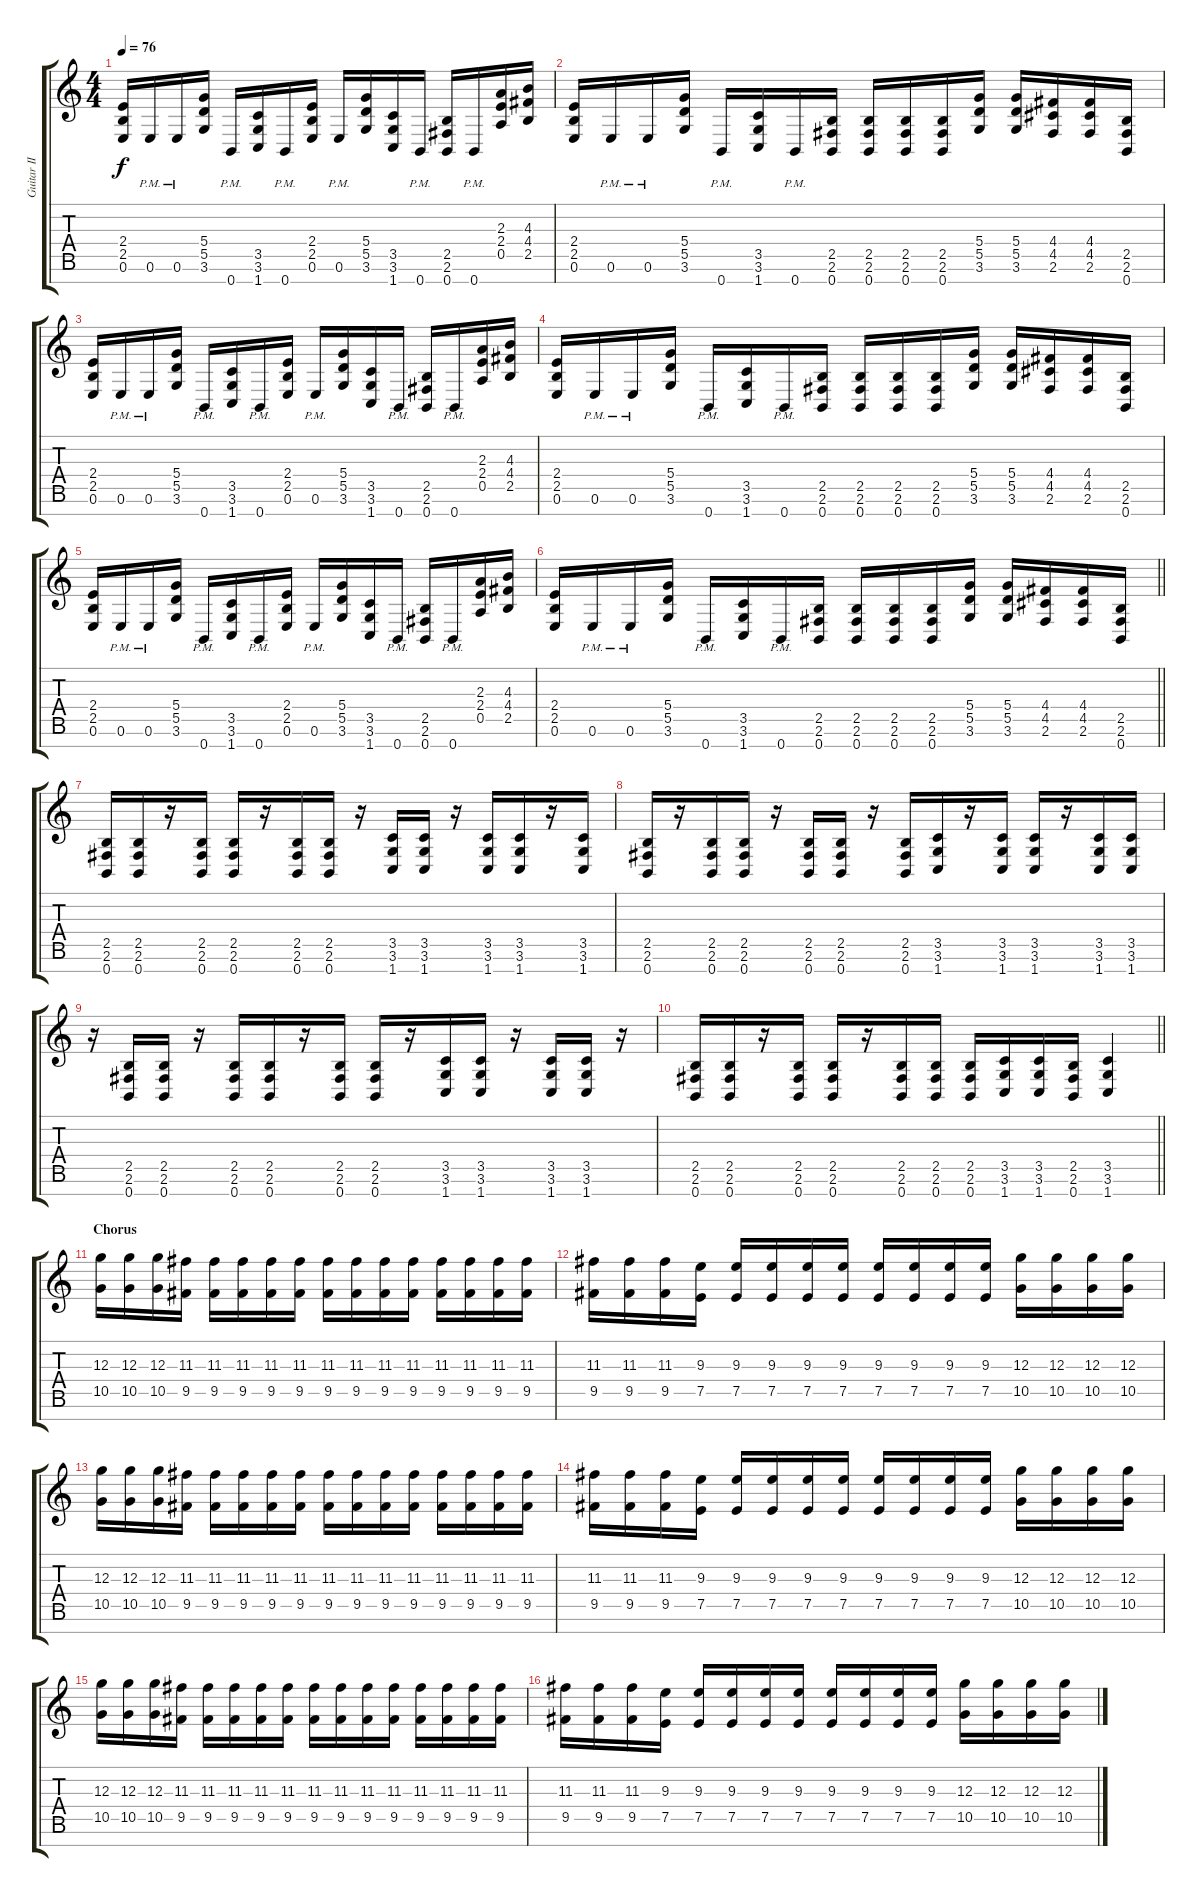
\track ("Guitar II" "Guitar II") {instrument distortionguitar}
\staff {score tabs}
\tuning (E4 B3 G3 D3 A2 E2 B1) {hide}
\ts (4 4)
\tempo 76
\clef g2
\ks c
(2.4 2.5 0.6).16{dy f} 0.6{pm}.16 0.6{pm}.16 (5.4 5.5 3.6).16 0.7{pm}.16 (3.5 3.6 1.7).16 0.7{pm}.16 (2.4 2.5 0.6).16 0.6{pm}.16 (5.4 5.5 3.6).16 (3.5 3.6 1.7).16 0.7{pm}.16 (2.5 2.6 0.7).16 0.7{pm}.16 (2.3 2.4 0.5).16 (4.3 4.4 2.5).16 |
(2.4 2.5 0.6).16 0.6{pm}.16 0.6{pm}.16 (5.4 5.5 3.6).16 0.7{pm}.16 (3.5 3.6 1.7).16 0.7{pm}.16 (2.5 2.6 0.7).16 (2.5 2.6 0.7).16 (2.5 2.6 0.7).16 (2.5 2.6 0.7).16 (5.4 5.5 3.6).16 (5.4 5.5 3.6).16 (4.4 4.5 2.6).16 (4.4 4.5 2.6).16 (2.5 2.6 0.7).16 |
(2.4 2.5 0.6).16 0.6{pm}.16 0.6{pm}.16 (5.4 5.5 3.6).16 0.7{pm}.16 (3.5 3.6 1.7).16 0.7{pm}.16 (2.4 2.5 0.6).16 0.6{pm}.16 (5.4 5.5 3.6).16 (3.5 3.6 1.7).16 0.7{pm}.16 (2.5 2.6 0.7).16 0.7{pm}.16 (2.3 2.4 0.5).16 (4.3 4.4 2.5).16 |
(2.4 2.5 0.6).16 0.6{pm}.16 0.6{pm}.16 (5.4 5.5 3.6).16 0.7{pm}.16 (3.5 3.6 1.7).16 0.7{pm}.16 (2.5 2.6 0.7).16 (2.5 2.6 0.7).16 (2.5 2.6 0.7).16 (2.5 2.6 0.7).16 (5.4 5.5 3.6).16 (5.4 5.5 3.6).16 (4.4 4.5 2.6).16 (4.4 4.5 2.6).16 (2.5 2.6 0.7).16 |
(2.4 2.5 0.6).16 0.6{pm}.16 0.6{pm}.16 (5.4 5.5 3.6).16 0.7{pm}.16 (3.5 3.6 1.7).16 0.7{pm}.16 (2.4 2.5 0.6).16 0.6{pm}.16 (5.4 5.5 3.6).16 (3.5 3.6 1.7).16 0.7{pm}.16 (2.5 2.6 0.7).16 0.7{pm}.16 (2.3 2.4 0.5).16 (4.3 4.4 2.5).16 |
\barLineRight lightlight
(2.4 2.5 0.6).16 0.6{pm}.16 0.6{pm}.16 (5.4 5.5 3.6).16 0.7{pm}.16 (3.5 3.6 1.7).16 0.7{pm}.16 (2.5 2.6 0.7).16 (2.5 2.6 0.7).16 (2.5 2.6 0.7).16 (2.5 2.6 0.7).16 (5.4 5.5 3.6).16 (5.4 5.5 3.6).16 (4.4 4.5 2.6).16 (4.4 4.5 2.6).16 (2.5 2.6 0.7).16 |
\section ("" "")
(2.5 2.6 0.7).16 (2.5 2.6 0.7).16 r.16 (2.5 2.6 0.7).16 (2.5 2.6 0.7).16 r.16 (2.5 2.6 0.7).16 (2.5 2.6 0.7).16 r.16 (3.5 3.6 1.7).16 (3.5 3.6 1.7).16 r.16 (3.5 3.6 1.7).16 (3.5 3.6 1.7).16 r.16 (3.5 3.6 1.7).16 |
(2.5 2.6 0.7).16 r.16 (2.5 2.6 0.7).16 (2.5 2.6 0.7).16 r.16 (2.5 2.6 0.7).16 (2.5 2.6 0.7).16 r.16 (2.5 2.6 0.7).16 (3.5 3.6 1.7).16 r.16 (3.5 3.6 1.7).16 (3.5 3.6 1.7).16 r.16 (3.5 3.6 1.7).16 (3.5 3.6 1.7).16 |
r.16 (2.5 2.6 0.7).16 (2.5 2.6 0.7).16 r.16 (2.5 2.6 0.7).16 (2.5 2.6 0.7).16 r.16 (2.5 2.6 0.7).16 (2.5 2.6 0.7).16 r.16 (3.5 3.6 1.7).16 (3.5 3.6 1.7).16 r.16 (3.5 3.6 1.7).16 (3.5 3.6 1.7).16 r.16 |
\barLineRight lightlight
(2.5 2.6 0.7).16 (2.5 2.6 0.7).16 r.16 (2.5 2.6 0.7).16 (2.5 2.6 0.7).16 r.16 (2.5 2.6 0.7).16 (2.5 2.6 0.7).16 (2.5 2.6 0.7).16 (3.5 3.6 1.7).16 (3.5 3.6 1.7).16 (2.5 2.6 0.7).16 (3.5 3.6 1.7).4 |
\section ("" "Chorus")
(12.3 10.5).16 (12.3 10.5).16 (12.3 10.5).16 (11.3 9.5).16 (11.3 9.5).16 (11.3 9.5).16 (11.3 9.5).16 (11.3 9.5).16 (11.3 9.5).16 (11.3 9.5).16 (11.3 9.5).16 (11.3 9.5).16 (11.3 9.5).16 (11.3 9.5).16 (11.3 9.5).16 (11.3 9.5).16 |
(11.3 9.5).16 (11.3 9.5).16 (11.3 9.5).16 (9.3 7.5).16 (9.3 7.5).16 (9.3 7.5).16 (9.3 7.5).16 (9.3 7.5).16 (9.3 7.5).16 (9.3 7.5).16 (9.3 7.5).16 (9.3 7.5).16 (12.3 10.5).16 (12.3 10.5).16 (12.3 10.5).16 (12.3 10.5).16 |
(12.3 10.5).16 (12.3 10.5).16 (12.3 10.5).16 (11.3 9.5).16 (11.3 9.5).16 (11.3 9.5).16 (11.3 9.5).16 (11.3 9.5).16 (11.3 9.5).16 (11.3 9.5).16 (11.3 9.5).16 (11.3 9.5).16 (11.3 9.5).16 (11.3 9.5).16 (11.3 9.5).16 (11.3 9.5).16 |
(11.3 9.5).16 (11.3 9.5).16 (11.3 9.5).16 (9.3 7.5).16 (9.3 7.5).16 (9.3 7.5).16 (9.3 7.5).16 (9.3 7.5).16 (9.3 7.5).16 (9.3 7.5).16 (9.3 7.5).16 (9.3 7.5).16 (12.3 10.5).16 (12.3 10.5).16 (12.3 10.5).16 (12.3 10.5).16 |
(12.3 10.5).16 (12.3 10.5).16 (12.3 10.5).16 (11.3 9.5).16 (11.3 9.5).16 (11.3 9.5).16 (11.3 9.5).16 (11.3 9.5).16 (11.3 9.5).16 (11.3 9.5).16 (11.3 9.5).16 (11.3 9.5).16 (11.3 9.5).16 (11.3 9.5).16 (11.3 9.5).16 (11.3 9.5).16 |
(11.3 9.5).16 (11.3 9.5).16 (11.3 9.5).16 (9.3 7.5).16 (9.3 7.5).16 (9.3 7.5).16 (9.3 7.5).16 (9.3 7.5).16 (9.3 7.5).16 (9.3 7.5).16 (9.3 7.5).16 (9.3 7.5).16 (12.3 10.5).16 (12.3 10.5).16 (12.3 10.5).16 (12.3 10.5).16
